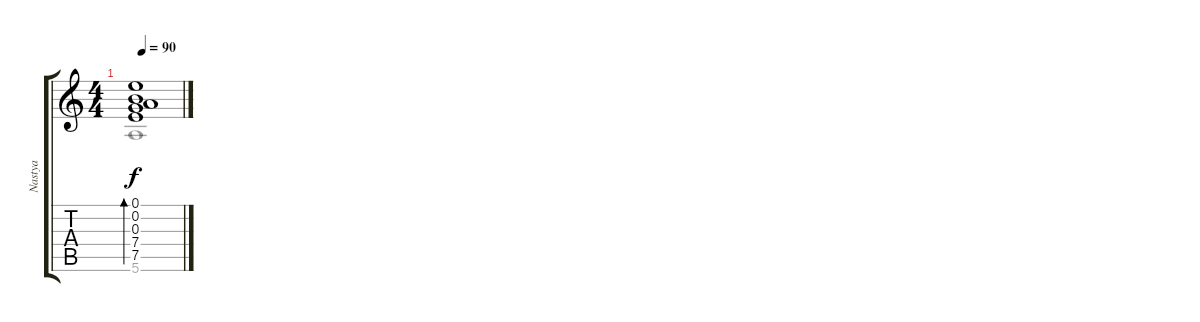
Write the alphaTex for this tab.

\track ("Nastya" "Nastya") {instrument acousticguitarnylon}
\staff {score tabs}
\tuning (E4 B3 G3 D3 A2 E2) {hide}
\voice
\ts (4 4)
\tempo 90
\clef g2
\ks c
(0.1 0.2 0.3 7.4 7.5).1{bd 60 dy f}
\voice
\clef g2
\ottava regular
\simile none
\ks c
5.6.1{dy f}
